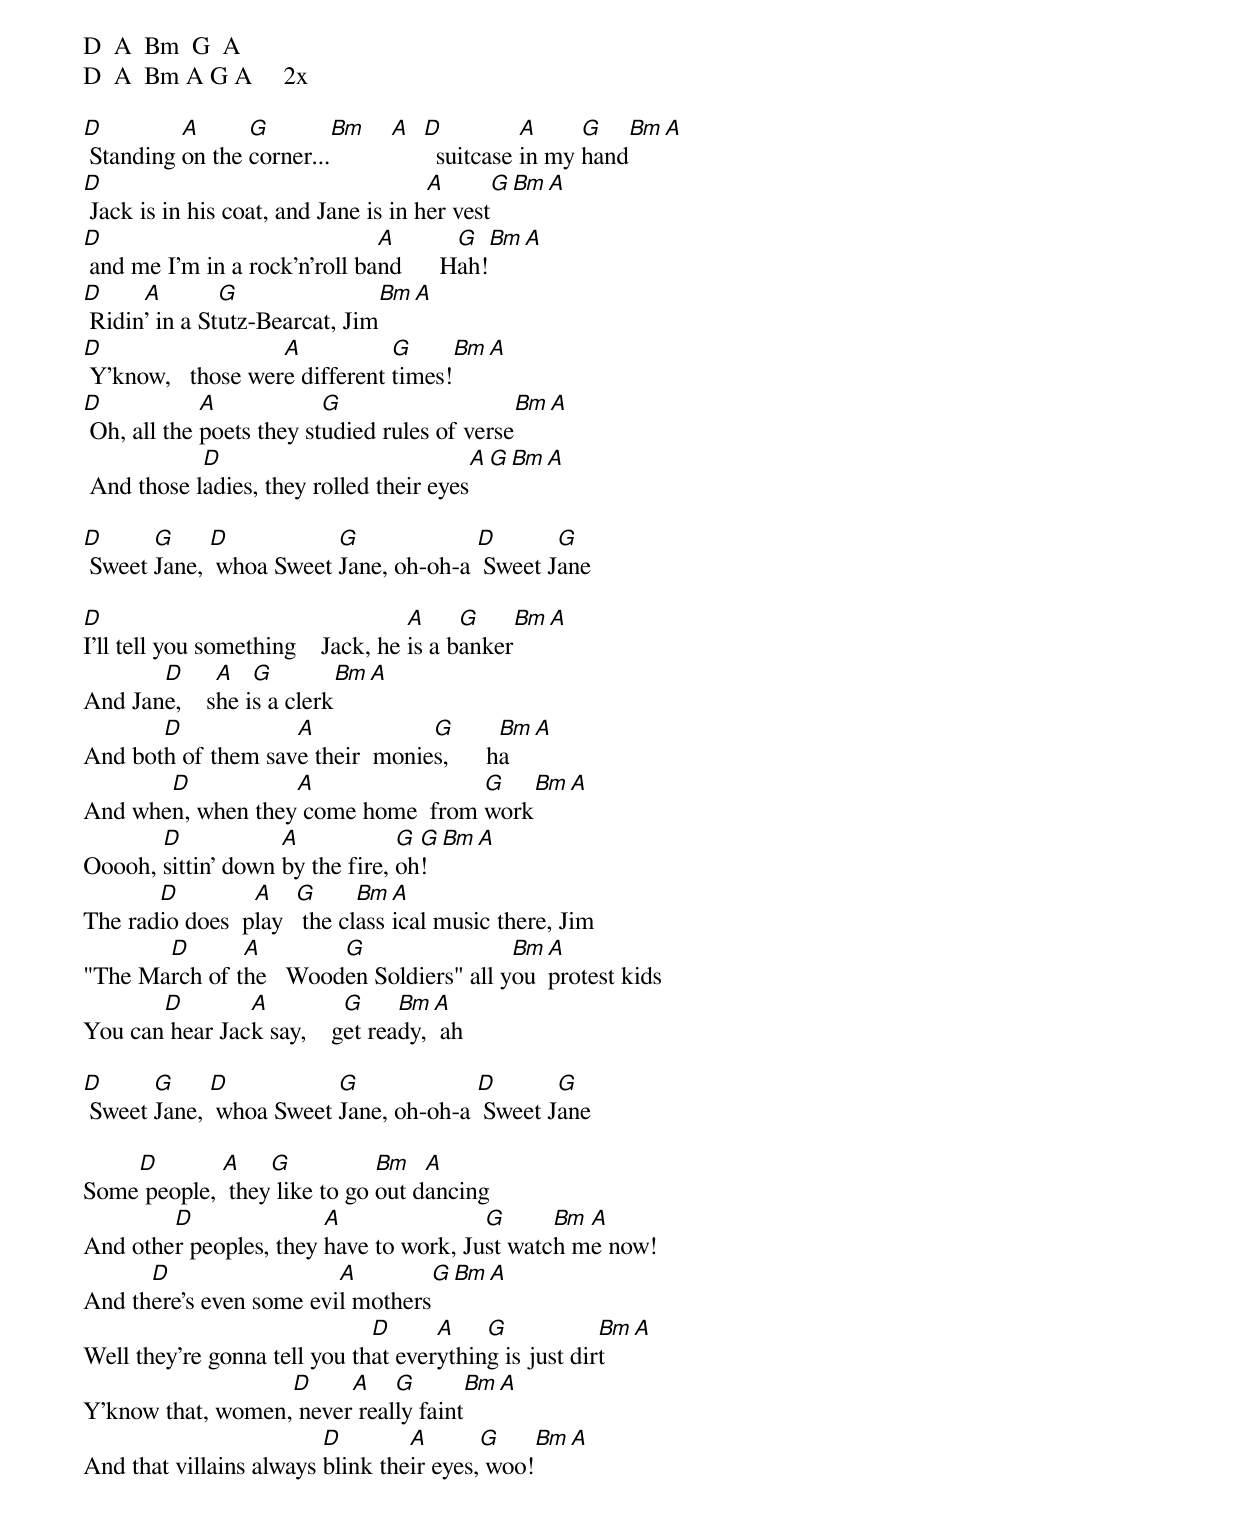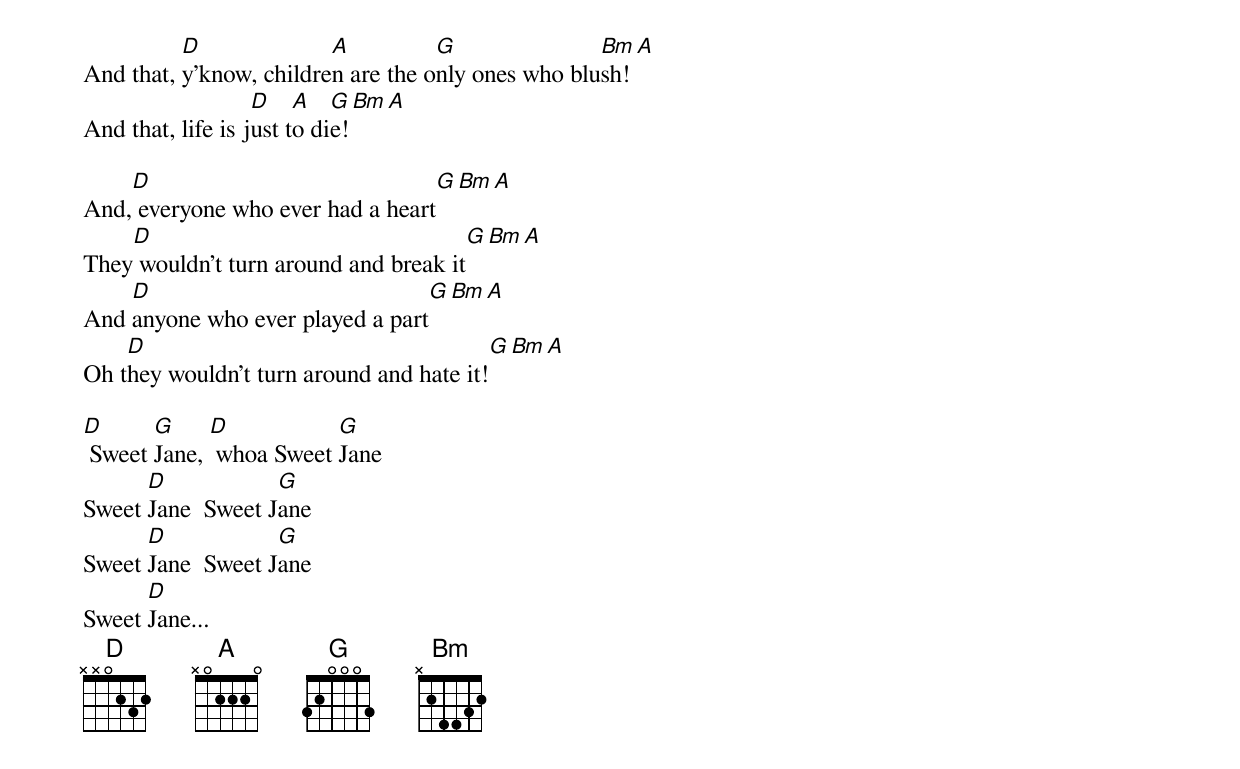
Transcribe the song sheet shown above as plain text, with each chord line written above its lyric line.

D  A  Bm  G  A
D  A  Bm A G A     2x

D         A      G        Bm  A D          A     G      Bm A
 Standing on the corner...        suitcase in my hand
D  	                              A       G    Bm A
 Jack is in his coat, and Jane is in her vest
D		               A        G  Bm A
 and me I'm in a rock'n'roll band      Hah!
D     A        G               Bm A
 Ridin' in a Stutz-Bearcat, Jim
D                   A           G            Bm A
 Y'know,   those were different times!
D            A            G                    Bm A
 Oh, all the poets they studied rules of verse
            D                              A         G  Bm A
 And those ladies, they rolled their eyes

D      G     D           G             D       G
 Sweet Jane,  whoa Sweet Jane, oh-oh-a  Sweet Jane

D                                   A     G            Bm A
I'll tell you something    Jack, he is a banker
       D      A   G             Bm A
And Jane,    she is a clerk
       D            A             G        Bm A
And both of them save their  monies,      ha
       D           A                G           Bm A
And when, when they come home  from work
       D            A            G G    Bm A
Ooooh, sittin' down by the fire, oh!
       D         A    G      Bm A
The radio does  play   the classical music there, Jim
       D       A        G                 Bm A
"The March of the   Wooden Soldiers" all you protest kids
       D        A          G     Bm A
You can hear Jack say,    get ready, ah

D      G     D           G             D       G
 Sweet Jane,  whoa Sweet Jane, oh-oh-a  Sweet Jane

    D        A    G           Bm   A
Some people,  they like to go out dancing
	D		A		G      Bm A
And other peoples, they have to work, Just watch me now!
      D                  A         G       Bm A
And there's even some evil mothers
                              D      A    G            Bm A
Well they're gonna tell you that everything is just dirt
                   D     A    G           Bm A
Y'know that, women, never really faint
                         D        A       G           Bm A
And that villains always blink their eyes, woo!
          D              A          G               Bm A
And that, y'know, children are the only ones who blush!
                   D    A   G        Bm A
And that, life is just to die!

    D                               G     Bm A
And, everyone who ever had a heart
    D                                 G     Bm A
They wouldn't turn around and break it
    D                                G     Bm A
And anyone who ever played a part
    D                                    G     Bm A
Oh they wouldn't turn around and hate it!

D      G     D           G
 Sweet Jane,  whoa Sweet Jane
      D            G
Sweet Jane  Sweet Jane
      D            G
Sweet Jane  Sweet Jane
      D
Sweet Jane...
